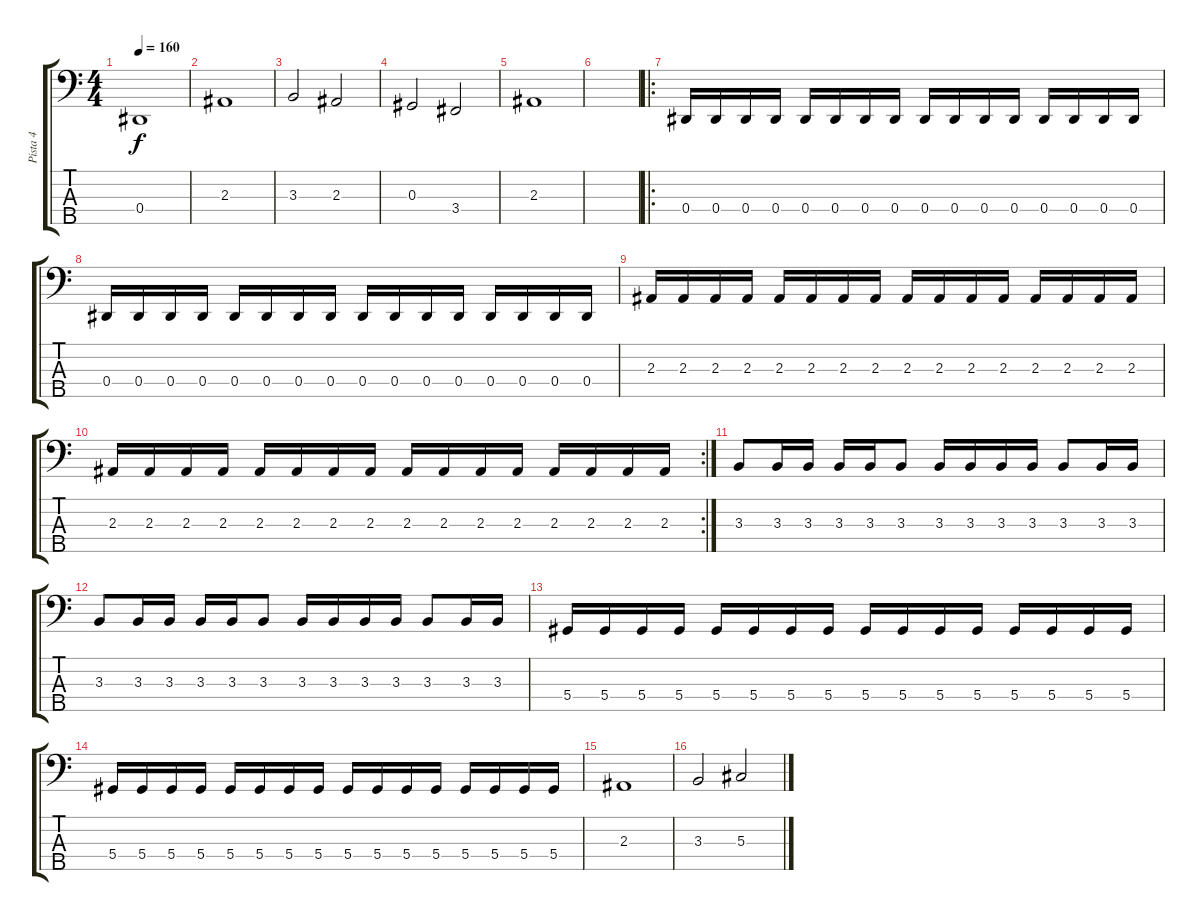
\track ("Pista 4" "Pista 4") {instrument electricbassfinger}
\staff {score tabs}
\tuning (Gb2 Db2 Ab1 Eb1 Bb0) {hide}
\ts (4 4)
\tempo 160
\clef f4
\ks c
0.4.1{dy f} |
2.3.1 |
3.3.2 2.3.2 |
0.3.2 3.4.2 |
2.3.1 |
|
\ro
0.4.16 0.4.16 0.4.16 0.4.16 0.4.16 0.4.16 0.4.16 0.4.16 0.4.16 0.4.16 0.4.16 0.4.16 0.4.16 0.4.16 0.4.16 0.4.16 |
0.4.16 0.4.16 0.4.16 0.4.16 0.4.16 0.4.16 0.4.16 0.4.16 0.4.16 0.4.16 0.4.16 0.4.16 0.4.16 0.4.16 0.4.16 0.4.16 |
2.3.16 2.3.16 2.3.16 2.3.16 2.3.16 2.3.16 2.3.16 2.3.16 2.3.16 2.3.16 2.3.16 2.3.16 2.3.16 2.3.16 2.3.16 2.3.16 |
\rc 2
2.3.16 2.3.16 2.3.16 2.3.16 2.3.16 2.3.16 2.3.16 2.3.16 2.3.16 2.3.16 2.3.16 2.3.16 2.3.16 2.3.16 2.3.16 2.3.16 |
3.3.8 3.3.16 3.3.16 3.3.16 3.3.16 3.3.8 3.3.16 3.3.16 3.3.16 3.3.16 3.3.8 3.3.16 3.3.16 |
3.3.8 3.3.16 3.3.16 3.3.16 3.3.16 3.3.8 3.3.16 3.3.16 3.3.16 3.3.16 3.3.8 3.3.16 3.3.16 |
5.4.16 5.4.16 5.4.16 5.4.16 5.4.16 5.4.16 5.4.16 5.4.16 5.4.16 5.4.16 5.4.16 5.4.16 5.4.16 5.4.16 5.4.16 5.4.16 |
5.4.16 5.4.16 5.4.16 5.4.16 5.4.16 5.4.16 5.4.16 5.4.16 5.4.16 5.4.16 5.4.16 5.4.16 5.4.16 5.4.16 5.4.16 5.4.16 |
2.3.1 |
3.3.2 5.3.2
